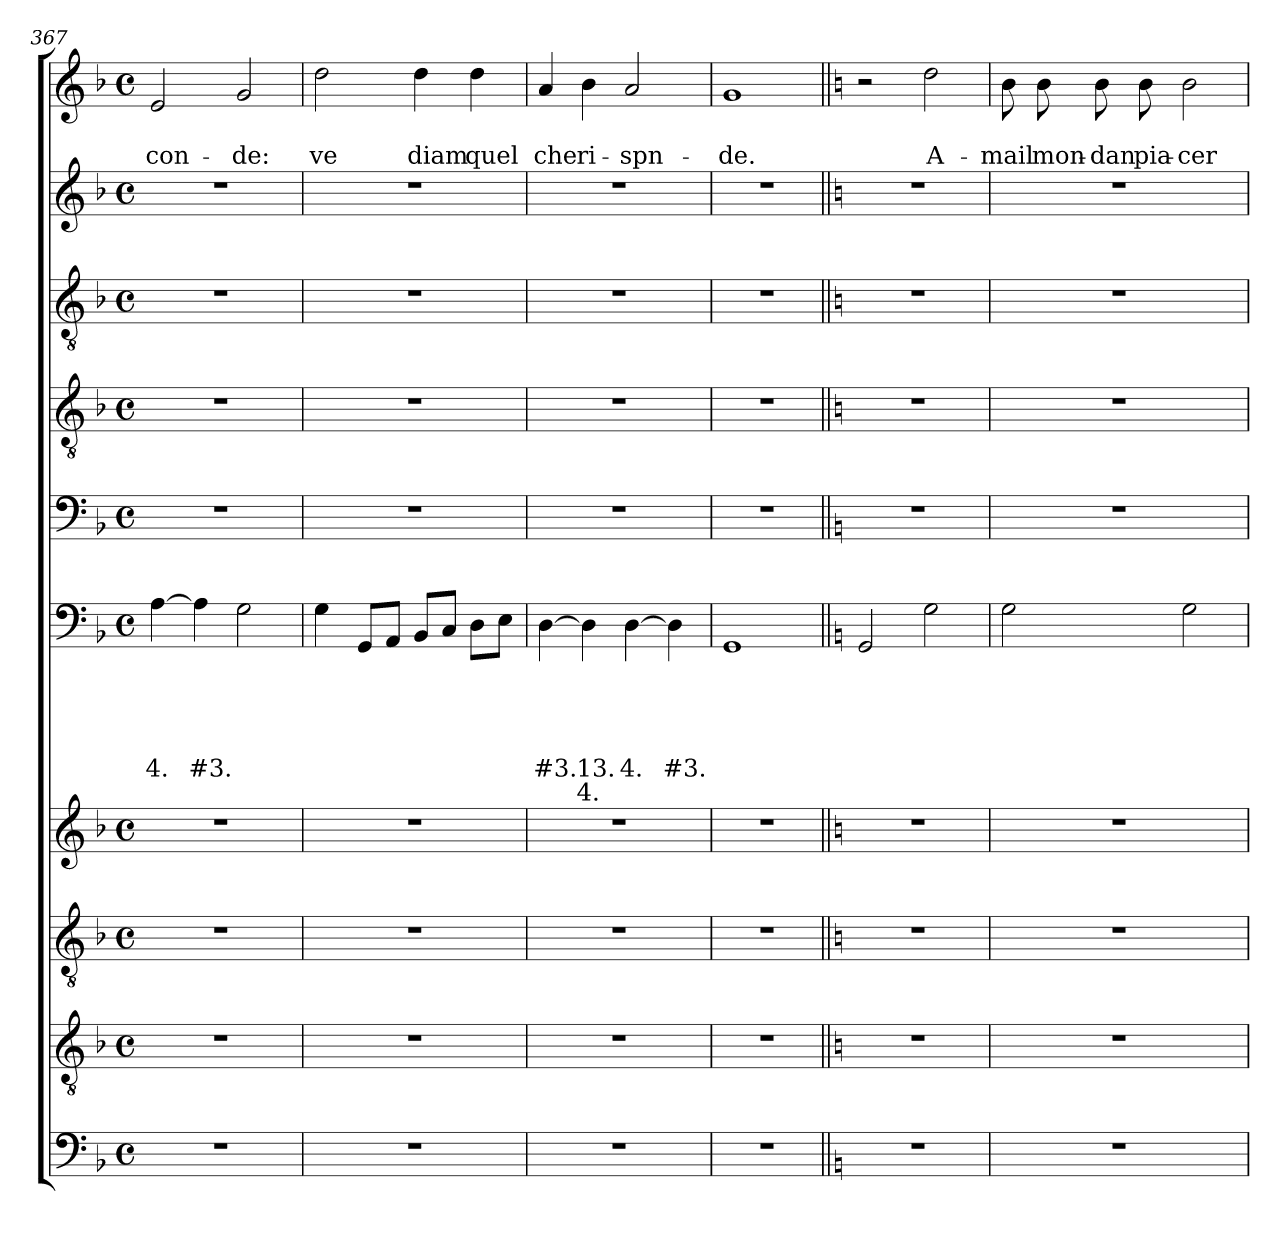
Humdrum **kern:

**kern	**kern	**kern	**kern	**kern	**text	**text	**text	**text	**text	**text	**kern	**kern	**kern	**kern	**kern	**text	**text
*part10	*part9	*part8	*part7	*part6	*part6	*part6	*part6	*part6	*part6	*part6	*part5	*part4	*part3	*part2	*part1	*part1	*part1
*staff10	*staff9	*staff8	*staff7	*staff6	*staff6	*staff6	*staff6	*staff6	*staff6	*staff6	*staff5	*staff4	*staff3	*staff2	*staff1	*staff1	*staff1
*clefF4	*clefGv2	*clefGv2	*clefG2	*clefF4	*	*	*	*	*	*	*clefF4	*clefGv2	*clefGv2	*clefG2	*clefG2	*	*
*k[b-]	*k[b-]	*k[b-]	*k[b-]	*k[b-]	*	*	*	*	*	*	*k[b-]	*k[b-]	*k[b-]	*k[b-]	*k[b-]	*	*
*F:	*F:	*F:	*F:	*F:	*	*	*	*	*	*	*F:	*F:	*F:	*F:	*F:	*	*
*M4/4	*M4/4	*M4/4	*M4/4	*M4/4	*	*	*	*	*	*	*M4/4	*M4/4	*M4/4	*M4/4	*M4/4	*	*
*met(c)	*met(c)	*met(c)	*met(c)	*met(c)	*	*	*	*	*	*	*met(c)	*met(c)	*met(c)	*met(c)	*met(c)	*	*
=367	=367	=367	=367	=367	=367	=367	=367	=367	=367	=367	=367	=367	=367	=367	=367	=367	=367
1r	1r	1r	1r	[4A\	.	.	.	.	4.	.	1r	1r	1r	1r	2e/	.	-con-
.	.	.	.	4A\]	.	.	.	.	#3.	.	.	.	.	.	.	.	.
.	.	.	.	2G\	.	.	.	.	.	.	.	.	.	.	2g/	.	-de:
=368	=368	=368	=368	=368	=368	=368	=368	=368	=368	=368	=368	=368	=368	=368	=368	=368	=368
1r	1r	1r	1r	4G\	.	.	.	.	.	.	1r	1r	1r	1r	2dd\	.	ve
.	.	.	.	8GG/L	.	.	.	.	.	.	.	.	.	.	.	.	.
.	.	.	.	8AA/J	.	.	.	.	.	.	.	.	.	.	.	.	.
.	.	.	.	8BB-/L	.	.	.	.	.	.	.	.	.	.	4dd\	.	diam
.	.	.	.	8C/J	.	.	.	.	.	.	.	.	.	.	.	.	.
.	.	.	.	8D\L	.	.	.	.	.	.	.	.	.	.	4dd\	.	quel
.	.	.	.	8E\J	.	.	.	.	.	.	.	.	.	.	.	.	.
=369	=369	=369	=369	=369	=369	=369	=369	=369	=369	=369	=369	=369	=369	=369	=369	=369	=369
1r	1r	1r	1r	[4D\	.	.	.	.	#3.	.	1r	1r	1r	1r	4a/	.	che
.	.	.	.	4D\]	.	.	.	.	13.	4.	.	.	.	.	4b-\	.	ri-
.	.	.	.	[4D\	.	.	.	.	4.	.	.	.	.	.	2a/	.	-spn-
.	.	.	.	4D\]	.	.	.	.	#3.	.	.	.	.	.	.	.	.
=370	=370	=370	=370	=370	=370	=370	=370	=370	=370	=370	=370	=370	=370	=370	=370	=370	=370
1r	1r	1r	1r	1GG	.	.	.	.	.	.	1r	1r	1r	1r	1g	.	-de.
!!LO:LB:g=z
=371||	=371||	=371||	=371||	=371||	=371||	=371||	=371||	=371||	=371||	=371||	=371||	=371||	=371||	=371||	=371||	=371||	=371||
*k[]	*k[]	*k[]	*k[]	*k[]	*	*	*	*	*	*	*k[]	*k[]	*k[]	*k[]	*k[]	*	*
*C:	*C:	*C:	*C:	*C:	*	*	*	*	*	*	*C:	*C:	*C:	*C:	*C:	*	*
1r	1r	1r	1r	2GG/	.	.	.	.	.	.	1r	1r	1r	1r	2r	.	.
.	.	.	.	2G\	.	.	.	.	.	.	.	.	.	.	2dd\	.	A-
=372	=372	=372	=372	=372	=372	=372	=372	=372	=372	=372	=372	=372	=372	=372	=372	=372	=372
1r	1r	1r	1r	2G\	.	.	.	.	.	.	1r	1r	1r	1r	8b\	.	-mail
.	.	.	.	.	.	.	.	.	.	.	.	.	.	.	8b\	.	mon-
.	.	.	.	.	.	.	.	.	.	.	.	.	.	.	8b\	.	-dan
.	.	.	.	.	.	.	.	.	.	.	.	.	.	.	8b\	.	pia-
.	.	.	.	2G\	.	.	.	.	.	.	.	.	.	.	2b\	.	-cer
=	=	=	=	=	=	=	=	=	=	=	=	=	=	=	=	=	=
*-	*-	*-	*-	*-	*-	*-	*-	*-	*-	*-	*-	*-	*-	*-	*-	*-	*-
